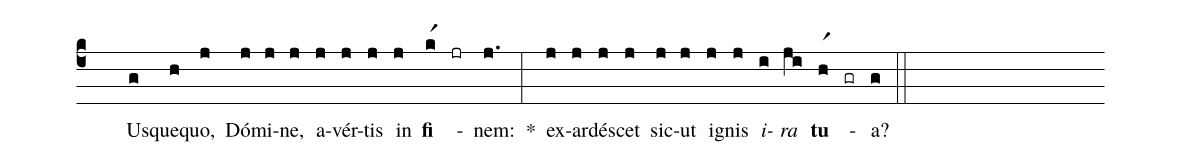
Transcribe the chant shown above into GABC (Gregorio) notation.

%%
(c4)
( )Us(g)que(h)quo,(j) Dó(j)mi(j)ne,(j) a(j)vér(j)tis(j) in(j) <b>fi</b>(kr1) -(jr) nem:(j.) *(:)
ex(j)ar(j)dé(j)scet(j) sic(j)ut(j) i(j)gnis(j) <i>i</i>(i)<i>ra</i>(ji) <b>tu</b>(hr1) -(gr) a?(g) (::)
